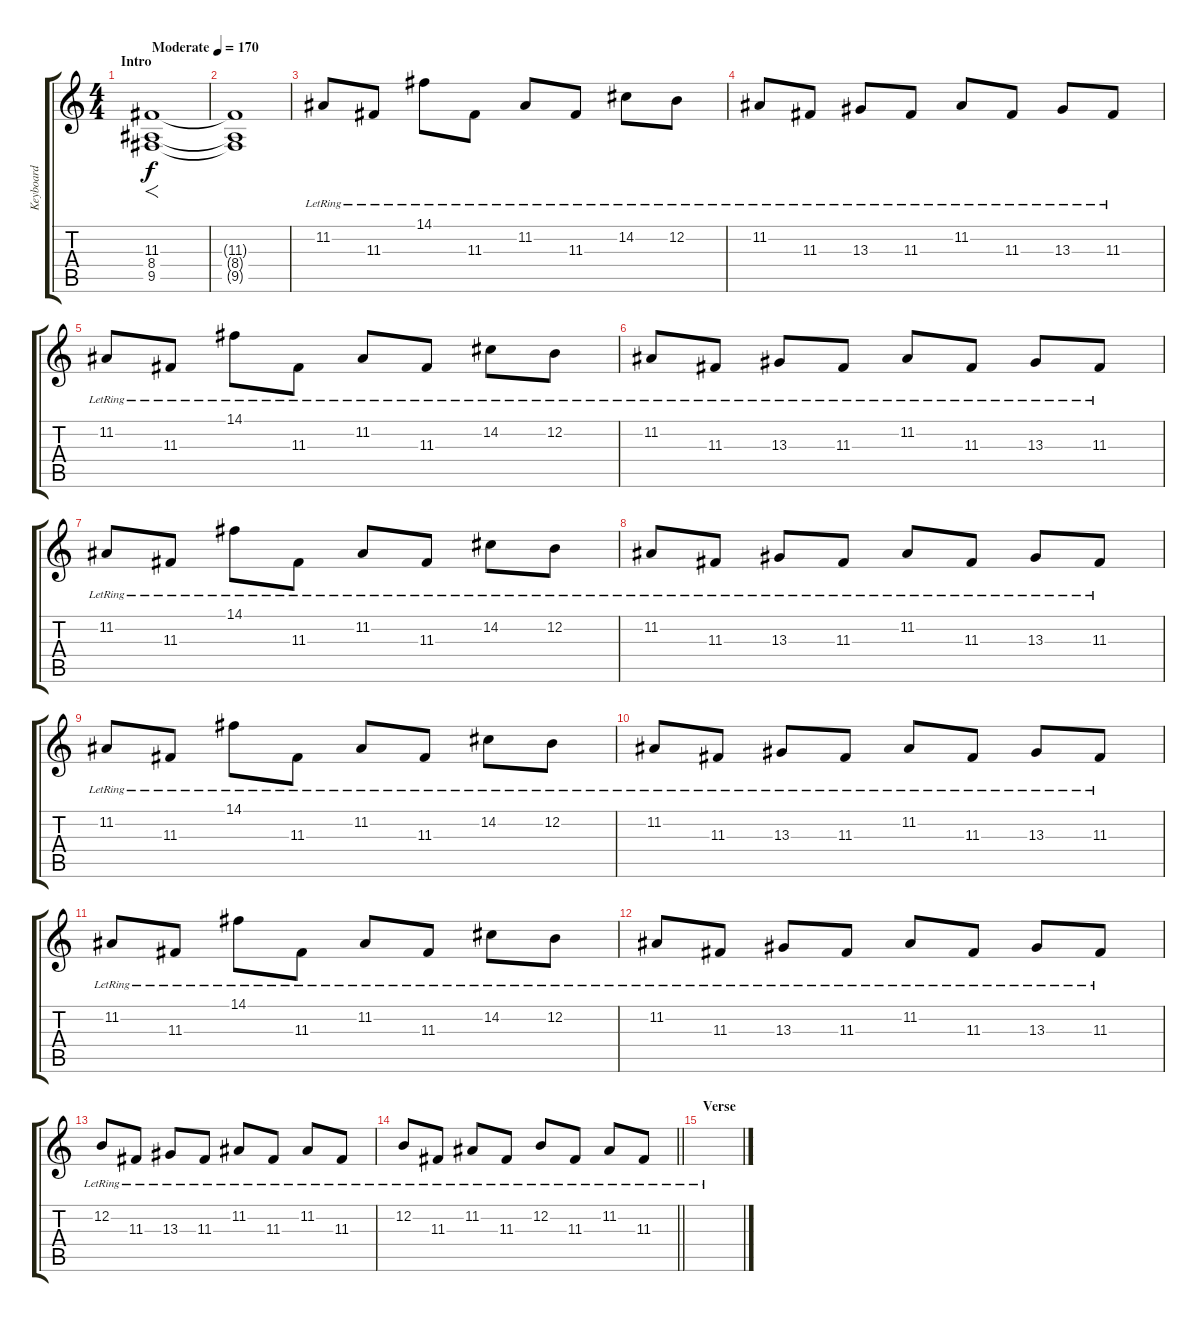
\track ("Keyboard" "Keyboard") {instrument honkytonkpiano}
\staff {score tabs}
\tuning (E4 B3 G3 D3 A2 E2) {hide}
\ts (4 4)
\section ("" "Intro")
\tempo (170 "Moderate")
\clef g2
\ks c
(11.3 8.4 9.5).1{f dy f instrument honkytonkpiano} |
(11.3{t} 8.4{t} 9.5{t}).1 |
11.2{lr}.8 11.3{lr}.8 14.1{lr}.8 11.3{lr}.8 11.2{lr}.8 11.3{lr}.8 14.2{lr}.8 12.2{lr}.8 |
11.2{lr}.8 11.3{lr}.8 13.3{lr}.8 11.3{lr}.8 11.2{lr}.8 11.3{lr}.8 13.3{lr}.8 11.3{lr}.8 |
11.2{lr}.8 11.3{lr}.8 14.1{lr}.8 11.3{lr}.8 11.2{lr}.8 11.3{lr}.8 14.2{lr}.8 12.2{lr}.8 |
11.2{lr}.8 11.3{lr}.8 13.3{lr}.8 11.3{lr}.8 11.2{lr}.8 11.3{lr}.8 13.3{lr}.8 11.3{lr}.8 |
11.2{lr}.8 11.3{lr}.8 14.1{lr}.8 11.3{lr}.8 11.2{lr}.8 11.3{lr}.8 14.2{lr}.8 12.2{lr}.8 |
11.2{lr}.8 11.3{lr}.8 13.3{lr}.8 11.3{lr}.8 11.2{lr}.8 11.3{lr}.8 13.3{lr}.8 11.3{lr}.8 |
11.2{lr}.8 11.3{lr}.8 14.1{lr}.8 11.3{lr}.8 11.2{lr}.8 11.3{lr}.8 14.2{lr}.8 12.2{lr}.8 |
11.2{lr}.8 11.3{lr}.8 13.3{lr}.8 11.3{lr}.8 11.2{lr}.8 11.3{lr}.8 13.3{lr}.8 11.3{lr}.8 |
11.2{lr}.8 11.3{lr}.8 14.1{lr}.8 11.3{lr}.8 11.2{lr}.8 11.3{lr}.8 14.2{lr}.8 12.2{lr}.8 |
11.2{lr}.8 11.3{lr}.8 13.3{lr}.8 11.3{lr}.8 11.2{lr}.8 11.3{lr}.8 13.3{lr}.8 11.3{lr}.8 |
12.2{lr}.8 11.3{lr}.8 13.3{lr}.8 11.3{lr}.8 11.2{lr}.8 11.3{lr}.8 11.2{lr}.8 11.3{lr}.8 |
\barLineRight lightlight
12.2{lr}.8 11.3{lr}.8 11.2{lr}.8 11.3{lr}.8 12.2{lr}.8 11.3{lr}.8 11.2{lr}.8 11.3{lr}.8 |
\section ("" "Verse")
